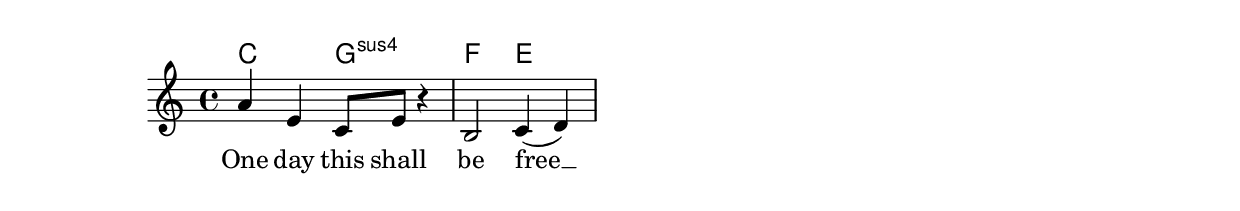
%% DO NOT EDIT this file manually; it is automatically
%% generated from LSR http://lsr.dsi.unimi.it
%% Make any changes in LSR itself, or in Documentation/snippets/new/ ,
%% and then run scripts/auxiliar/makelsr.py
%%
%% This file is in the public domain.
\version "2.14.2"

\header {
  lsrtags = "chords"

  texidoc = "
When put together, chord names, a melody, and lyrics form a lead sheet:

"
  doctitle = "Simple lead sheet"
} % begin verbatim


<<
  \chords { c2 g:sus4 f e }
  \relative c'' {
    a4 e c8 e r4
    b2 c4( d)
  }
  \addlyrics { One day this shall be free __ }
>>
